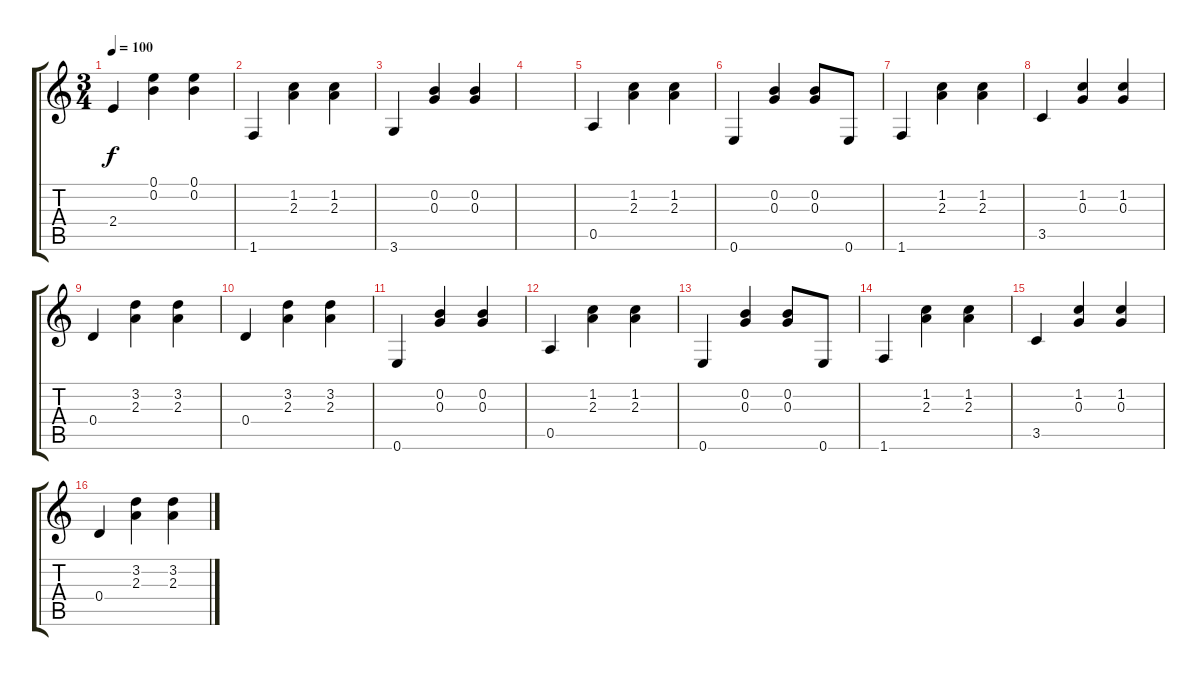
\track "" {instrument acousticguitarnylon}
\staff {score tabs}
\tuning (E4 B3 G3 D3 A2 E2) {hide}
\ts (3 4)
\tempo 100
\clef g2
\ks c
2.4.4{dy f} (0.1 0.2).4 (0.1 0.2).4 |
1.6.4 (1.2 2.3).4 (1.2 2.3).4 |
3.6.4 (0.2 0.3).4 (0.2 0.3).4 |
|
0.5.4 (1.2 2.3).4 (1.2 2.3).4 |
0.6.4 (0.2 0.3).4 (0.2 0.3).8 0.6.8 |
1.6.4 (1.2 2.3).4 (1.2 2.3).4 |
3.5.4 (1.2 0.3).4 (1.2 0.3).4 |
0.4.4 (3.2 2.3).4 (3.2 2.3).4 |
0.4.4 (3.2 2.3).4 (3.2 2.3).4 |
0.6.4 (0.2 0.3).4 (0.2 0.3).4 |
0.5.4 (1.2 2.3).4 (1.2 2.3).4 |
0.6.4 (0.2 0.3).4 (0.2 0.3).8 0.6.8 |
1.6.4 (1.2 2.3).4 (1.2 2.3).4 |
3.5.4 (1.2 0.3).4 (1.2 0.3).4 |
0.4.4 (3.2 2.3).4 (3.2 2.3).4
